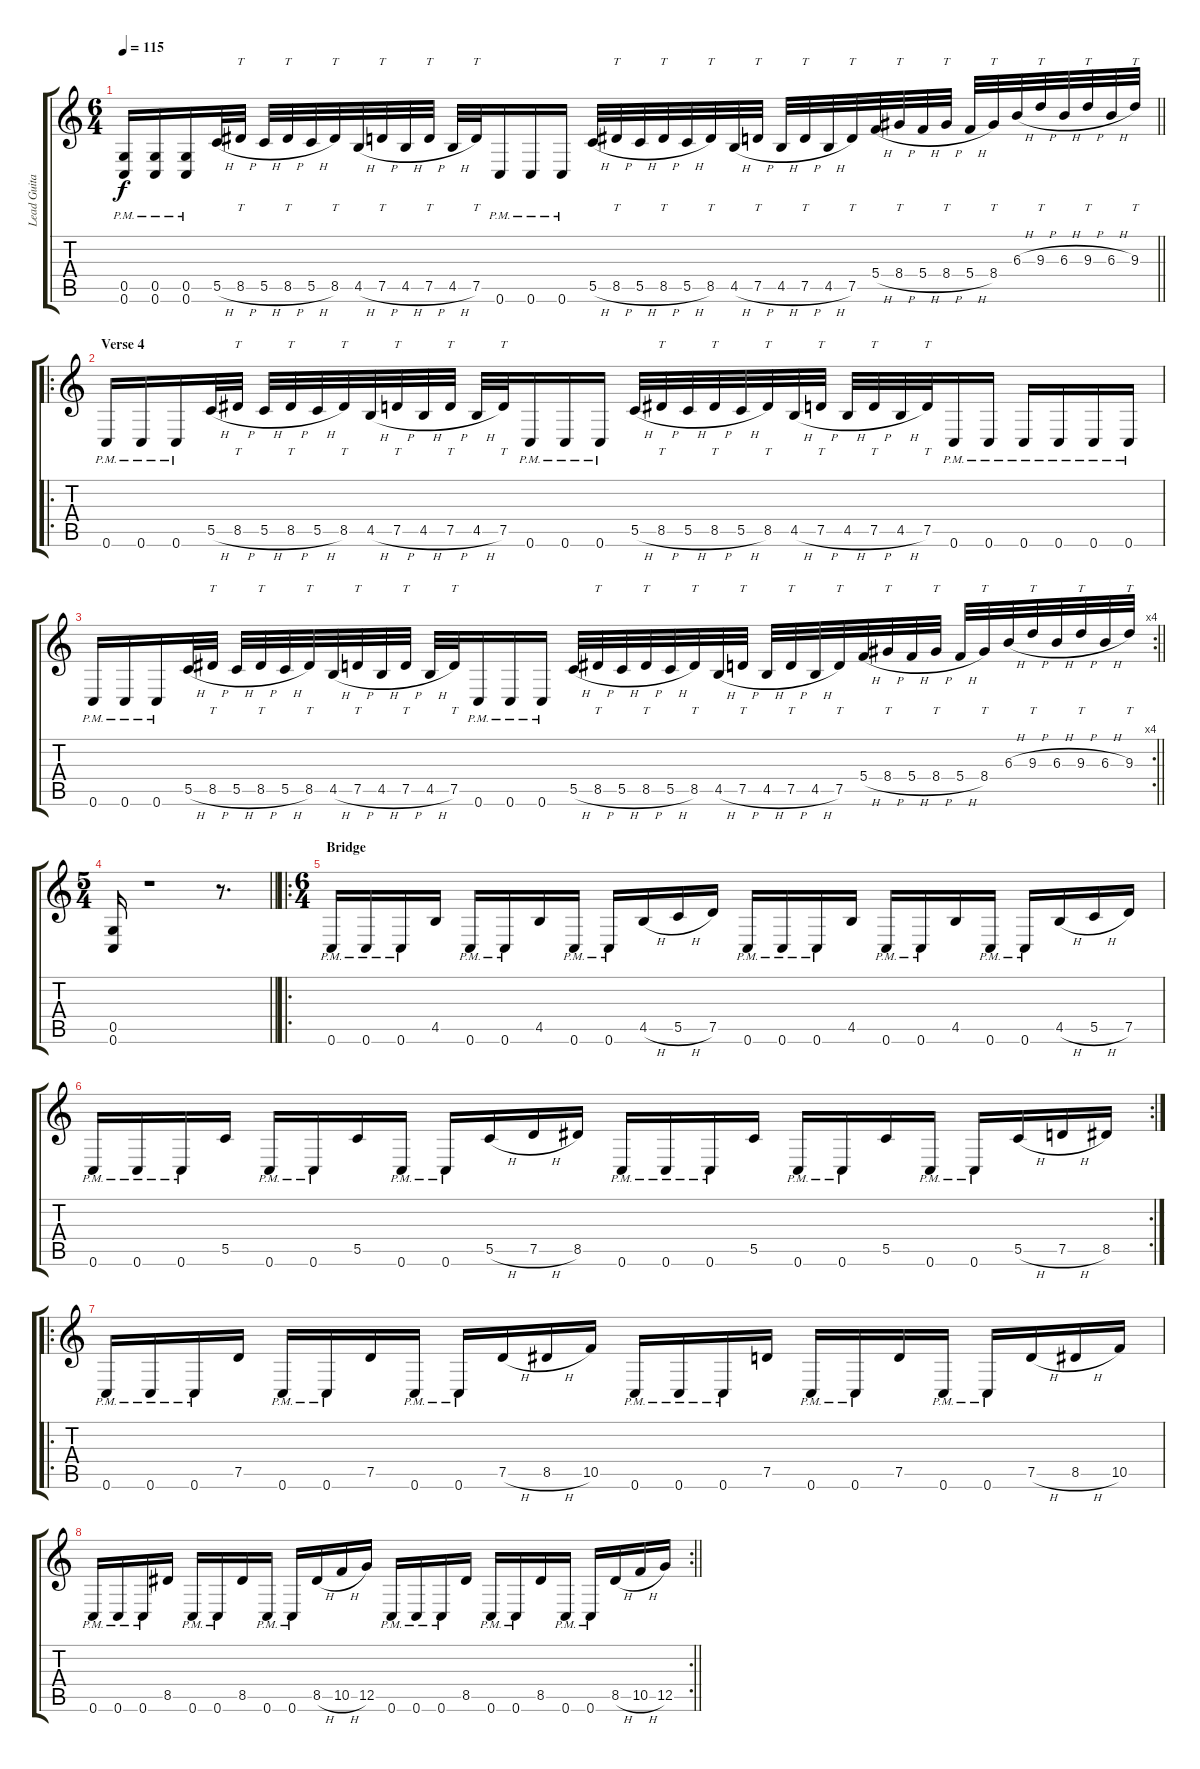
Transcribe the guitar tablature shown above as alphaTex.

\track ("Lead Guitar" "Lead Guita") {instrument distortionguitar}
\staff {score tabs}
\tuning (D4 A3 F3 C3 G2 C2) {hide}
\ts (6 4)
\tempo 115
\clef g2
\barLineRight lightlight
\ks c
(0.5{pm} 0.6{pm}).16{dy f} (0.5{pm} 0.6{pm}).16 (0.5{pm} 0.6{pm}).16 5.5{h}.32 8.5{h}.32{tt} 5.5{h}.32 8.5{h}.32{tt} 5.5{h}.32 8.5.32{tt} 4.5{h}.32 7.5{h}.32{tt} 4.5{h}.32 7.5{h}.32{tt} 4.5{h}.32 7.5.32{tt} 0.6{pm}.16 0.6{pm}.16 0.6{pm}.16 5.5{h}.32 8.5{h}.32{tt} 5.5{h}.32 8.5{h}.32{tt} 5.5{h}.32 8.5.32{tt} 4.5{h}.32 7.5{h}.32{tt} 4.5{h}.32 7.5{h}.32{tt} 4.5{h}.32 7.5.32{tt} 5.4{h}.32 8.4{h}.32{tt} 5.4{h}.32 8.4{h}.32{tt} 5.4{h}.32 8.4.32{tt} 6.3{h}.32 9.3{h}.32{tt} 6.3{h}.32 9.3{h}.32{tt} 6.3{h}.32 9.3.32{tt} |
\ro
\section ("" "Verse 4")
0.6{pm}.16 0.6{pm}.16 0.6{pm}.16 5.5{h}.32 8.5{h}.32{tt} 5.5{h}.32 8.5{h}.32{tt} 5.5{h}.32 8.5.32{tt} 4.5{h}.32 7.5{h}.32{tt} 4.5{h}.32 7.5{h}.32{tt} 4.5{h}.32 7.5.32{tt} 0.6{pm}.16 0.6{pm}.16 0.6{pm}.16 5.5{h}.32 8.5{h}.32{tt} 5.5{h}.32 8.5{h}.32{tt} 5.5{h}.32 8.5.32{tt} 4.5{h}.32 7.5{h}.32{tt} 4.5{h}.32 7.5{h}.32{tt} 4.5{h}.32 7.5.32{tt} 0.6{pm}.16 0.6{pm}.16 0.6{pm}.16 0.6{pm}.16 0.6{pm}.16 0.6{pm}.16 |
\rc 4
\barLineRight lightlight
0.6{pm}.16 0.6{pm}.16 0.6{pm}.16 5.5{h}.32 8.5{h}.32{tt} 5.5{h}.32 8.5{h}.32{tt} 5.5{h}.32 8.5.32{tt} 4.5{h}.32 7.5{h}.32{tt} 4.5{h}.32 7.5{h}.32{tt} 4.5{h}.32 7.5.32{tt} 0.6{pm}.16 0.6{pm}.16 0.6{pm}.16 5.5{h}.32 8.5{h}.32{tt} 5.5{h}.32 8.5{h}.32{tt} 5.5{h}.32 8.5.32{tt} 4.5{h}.32 7.5{h}.32{tt} 4.5{h}.32 7.5{h}.32{tt} 4.5{h}.32 7.5.32{tt} 5.4{h}.32 8.4{h}.32{tt} 5.4{h}.32 8.4{h}.32{tt} 5.4{h}.32 8.4.32{tt} 6.3{h}.32 9.3{h}.32{tt} 6.3{h}.32 9.3{h}.32{tt} 6.3{h}.32 9.3.32{tt} |
\ts (5 4)
\barLineRight lightlight
(0.5 0.6).16 r.1 r.8{d} |
\ro
\ts (6 4)
\section ("" "Bridge")
0.6{pm}.16 0.6{pm}.16 0.6{pm}.16 4.5.16 0.6{pm}.16 0.6{pm}.16 4.5.16 0.6{pm}.16 0.6{pm}.16 4.5{h}.16 5.5{h}.16 7.5.16 0.6{pm}.16 0.6{pm}.16 0.6{pm}.16 4.5.16 0.6{pm}.16 0.6{pm}.16 4.5.16 0.6{pm}.16 0.6{pm}.16 4.5{h}.16 5.5{h}.16 7.5.16 |
\rc 2
0.6{pm}.16 0.6{pm}.16 0.6{pm}.16 5.5.16 0.6{pm}.16 0.6{pm}.16 5.5.16 0.6{pm}.16 0.6{pm}.16 5.5{h}.16 7.5{h}.16 8.5.16 0.6{pm}.16 0.6{pm}.16 0.6{pm}.16 5.5.16 0.6{pm}.16 0.6{pm}.16 5.5.16 0.6{pm}.16 0.6{pm}.16 5.5{h}.16 7.5{h}.16 8.5.16 |
\ro
0.6{pm}.16 0.6{pm}.16 0.6{pm}.16 7.5.16 0.6{pm}.16 0.6{pm}.16 7.5.16 0.6{pm}.16 0.6{pm}.16 7.5{h}.16 8.5{h}.16 10.5.16 0.6{pm}.16 0.6{pm}.16 0.6{pm}.16 7.5.16 0.6{pm}.16 0.6{pm}.16 7.5.16 0.6{pm}.16 0.6{pm}.16 7.5{h}.16 8.5{h}.16 10.5.16 |
\rc 2
\barLineRight lightlight
0.6{pm}.16 0.6{pm}.16 0.6{pm}.16 8.5.16 0.6{pm}.16 0.6{pm}.16 8.5.16 0.6{pm}.16 0.6{pm}.16 8.5{h}.16 10.5{h}.16 12.5.16 0.6{pm}.16 0.6{pm}.16 0.6{pm}.16 8.5.16 0.6{pm}.16 0.6{pm}.16 8.5.16 0.6{pm}.16 0.6{pm}.16 8.5{h}.16 10.5{h}.16 12.5.16
